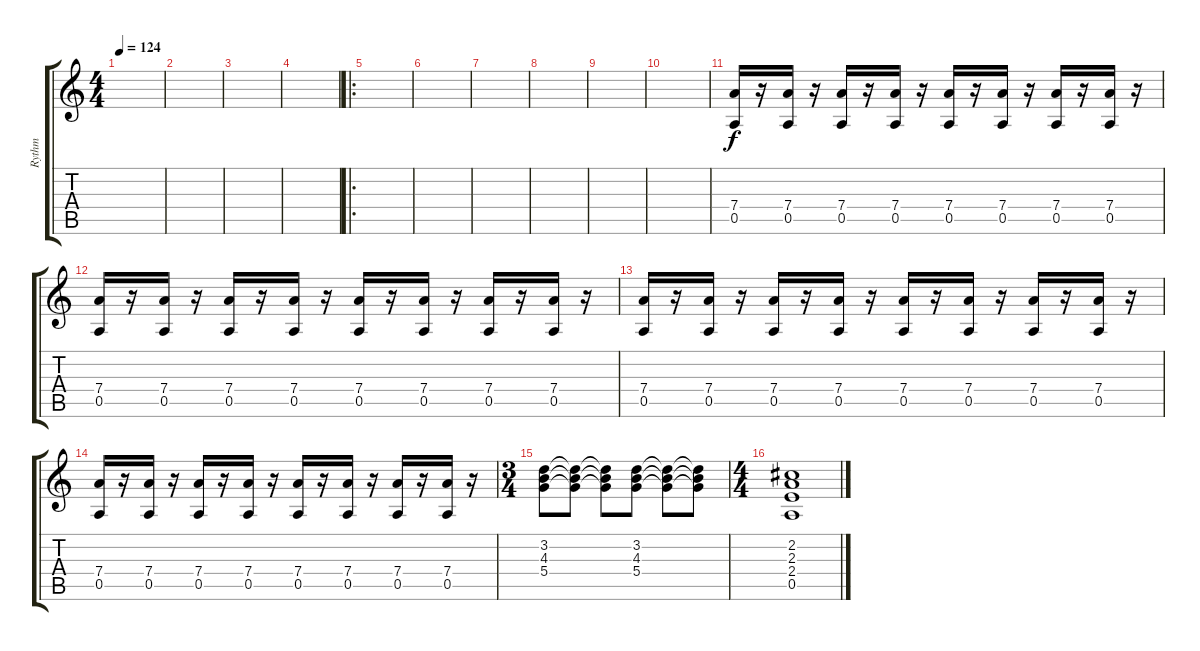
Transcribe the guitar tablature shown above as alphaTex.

\track ("Rythm" "Rythm") {instrument electricguitarclean}
\staff {score tabs}
\tuning (E4 B3 G3 D3 A2 E2) {hide}
\ts (4 4)
\tempo 124
\clef g2
\ks c
|
|
|
|
\ro
|
|
|
|
|
|
(7.4 0.5).16 r.16 (7.4 0.5).16 r.16 (7.4 0.5).16 r.16 (7.4 0.5).16 r.16 (7.4 0.5).16 r.16 (7.4 0.5).16 r.16 (7.4 0.5).16 r.16 (7.4 0.5).16 r.16 |
(7.4 0.5).16 r.16 (7.4 0.5).16 r.16 (7.4 0.5).16 r.16 (7.4 0.5).16 r.16 (7.4 0.5).16 r.16 (7.4 0.5).16 r.16 (7.4 0.5).16 r.16 (7.4 0.5).16 r.16 |
(7.4 0.5).16 r.16 (7.4 0.5).16 r.16 (7.4 0.5).16 r.16 (7.4 0.5).16 r.16 (7.4 0.5).16 r.16 (7.4 0.5).16 r.16 (7.4 0.5).16 r.16 (7.4 0.5).16 r.16 |
(7.4 0.5).16 r.16 (7.4 0.5).16 r.16 (7.4 0.5).16 r.16 (7.4 0.5).16 r.16 (7.4 0.5).16 r.16 (7.4 0.5).16 r.16 (7.4 0.5).16 r.16 (7.4 0.5).16 r.16 |
\ts (3 4)
(3.2 4.3 5.4).8 (3.2{t} 4.3{t} 5.4{t}).8 (3.2{t} 4.3{t} 5.4{t}).8 (3.2 4.3 5.4).8 (3.2{t} 4.3{t} 5.4{t}).8 (3.2{t} 4.3{t} 5.4{t}).8 |
\ts (4 4)
(2.2 2.3 2.4 0.5).1
